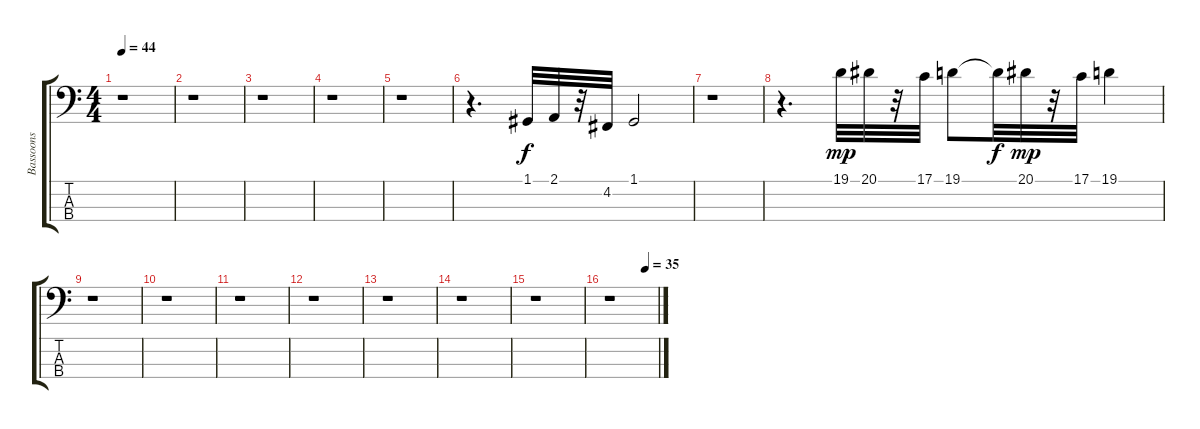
\track ("Bassoons" "Bassoons") {instrument bassoon}
\staff {score tabs}
\tuning (G2 D2 A1 E1) {hide}
\ts (4 4)
\tempo 44
\clef f4
\ks c
r.1{dy p} |
r.1 |
r.1 |
r.1 |
r.1 |
r.4{d} 1.1.32{dy f} 2.1.32 r.32 4.2.32 1.1.2 |
r.1 |
r.4{d} 19.1.32{dy mp} 20.1.32 r.32 17.1.32 19.1.8 19.1{t}.32{dy f} 20.1.32{dy mp} r.32 17.1.32 19.1.4 |
r.1 |
r.1 |
r.1 |
r.1 |
r.1 |
r.1 |
r.1 |
\tempo (35 0.75)
r.1
